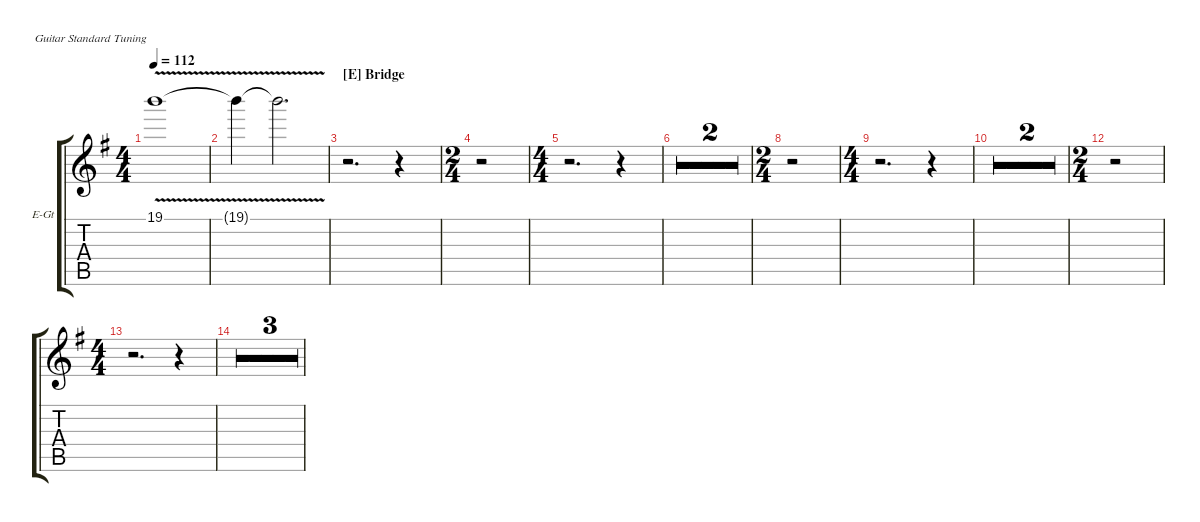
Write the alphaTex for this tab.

\hideDynamics
\bracketExtendMode groupsimilarinstruments
\firstSystemTrackNameOrientation horizontal
\otherSystemsTrackNameOrientation horizontal
\track ("E.Guitar Solo 3" "E-Gt") {multiBarRest instrument distortionguitar}
\staff {score tabs}
\tuning (E4 B3 G3 D3 A2 E2)
\ts (4 4)
\tempo 112
\clef g2
\ks g
19.1{v}.1{dy f} |
19.1{v t}.4 19.1{v t}.2{d} |
\section ("E" "Bridge")
r.2{d} r.4 |
\ts (2 4)
r.2 |
\ts (4 4)
r.2{d} r.4 |
r.2{d} r.4 |
r.2{d} r.4 |
\ts (2 4)
r.2 |
\ts (4 4)
r.2{d} r.4 |
r.2{d} r.4 |
r.2{d} r.4 |
\ts (2 4)
r.2 |
\ts (4 4)
r.2{d} r.4 |
r.2{d} r.4 |
r.2{d} r.4 |
r.2{d} r.4
